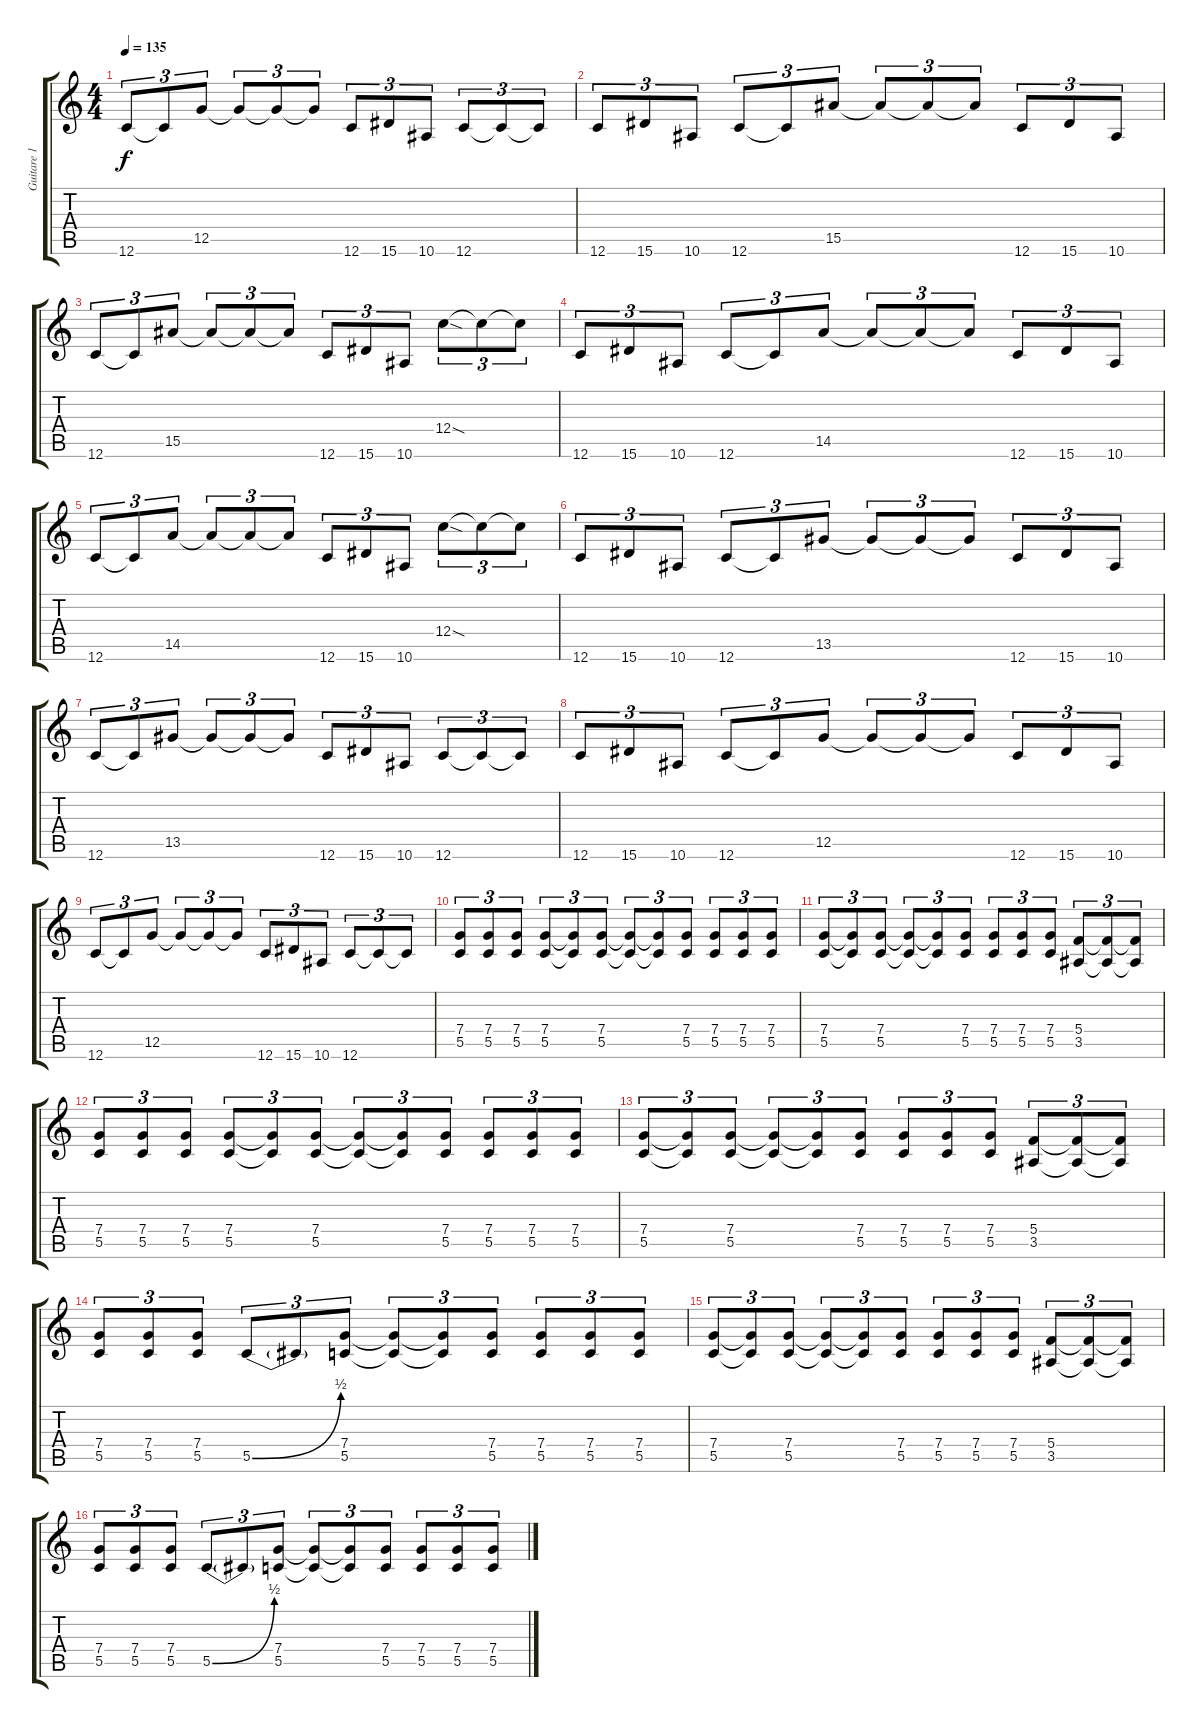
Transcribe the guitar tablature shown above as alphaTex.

\track ("Guitare 1" "Guitare 1") {instrument distortionguitar}
\staff {score tabs}
\tuning (E4 C4 G3 C3 G2 C2) {hide}
\ts (4 4)
\tempo 135
\clef g2
\ks c
12.6.8{tu (3 2) dy f} 12.6{t}.8{tu (3 2)} 12.5.8{tu (3 2)} 12.5{t}.8{tu (3 2)} 12.5{t}.8{tu (3 2)} 12.5{t}.8{tu (3 2)} 12.6.8{tu (3 2)} 15.6.8{tu (3 2)} 10.6.8{tu (3 2)} 12.6.8{tu (3 2)} 12.6{t}.8{tu (3 2)} 12.6{t}.8{tu (3 2)} |
12.6.8{tu (3 2)} 15.6.8{tu (3 2)} 10.6.8{tu (3 2)} 12.6.8{tu (3 2)} 12.6{t}.8{tu (3 2)} 15.5.8{tu (3 2)} 15.5{t}.8{tu (3 2)} 15.5{t}.8{tu (3 2)} 15.5{t}.8{tu (3 2)} 12.6.8{tu (3 2)} 15.6.8{tu (3 2)} 10.6.8{tu (3 2)} |
12.6.8{tu (3 2)} 12.6{t}.8{tu (3 2)} 15.5.8{tu (3 2)} 15.5{t}.8{tu (3 2)} 15.5{t}.8{tu (3 2)} 15.5{t}.8{tu (3 2)} 12.6.8{tu (3 2)} 15.6.8{tu (3 2)} 10.6.8{tu (3 2)} 12.4{sod}.8{tu (3 2)} 12.4{t}.8{tu (3 2)} 12.4{t}.8{tu (3 2)} |
12.6.8{tu (3 2)} 15.6.8{tu (3 2)} 10.6.8{tu (3 2)} 12.6.8{tu (3 2)} 12.6{t}.8{tu (3 2)} 14.5.8{tu (3 2)} 14.5{t}.8{tu (3 2)} 14.5{t}.8{tu (3 2)} 14.5{t}.8{tu (3 2)} 12.6.8{tu (3 2)} 15.6.8{tu (3 2)} 10.6.8{tu (3 2)} |
12.6.8{tu (3 2)} 12.6{t}.8{tu (3 2)} 14.5.8{tu (3 2)} 14.5{t}.8{tu (3 2)} 14.5{t}.8{tu (3 2)} 14.5{t}.8{tu (3 2)} 12.6.8{tu (3 2)} 15.6.8{tu (3 2)} 10.6.8{tu (3 2)} 12.4{sod}.8{tu (3 2)} 12.4{t}.8{tu (3 2)} 12.4{t}.8{tu (3 2)} |
12.6.8{tu (3 2)} 15.6.8{tu (3 2)} 10.6.8{tu (3 2)} 12.6.8{tu (3 2)} 12.6{t}.8{tu (3 2)} 13.5.8{tu (3 2)} 13.5{t}.8{tu (3 2)} 13.5{t}.8{tu (3 2)} 13.5{t}.8{tu (3 2)} 12.6.8{tu (3 2)} 15.6.8{tu (3 2)} 10.6.8{tu (3 2)} |
12.6.8{tu (3 2)} 12.6{t}.8{tu (3 2)} 13.5.8{tu (3 2)} 13.5{t}.8{tu (3 2)} 13.5{t}.8{tu (3 2)} 13.5{t}.8{tu (3 2)} 12.6.8{tu (3 2)} 15.6.8{tu (3 2)} 10.6.8{tu (3 2)} 12.6.8{tu (3 2)} 12.6{t}.8{tu (3 2)} 12.6{t}.8{tu (3 2)} |
12.6.8{tu (3 2)} 15.6.8{tu (3 2)} 10.6.8{tu (3 2)} 12.6.8{tu (3 2)} 12.6{t}.8{tu (3 2)} 12.5.8{tu (3 2)} 12.5{t}.8{tu (3 2)} 12.5{t}.8{tu (3 2)} 12.5{t}.8{tu (3 2)} 12.6.8{tu (3 2)} 15.6.8{tu (3 2)} 10.6.8{tu (3 2)} |
12.6.8{tu (3 2)} 12.6{t}.8{tu (3 2)} 12.5.8{tu (3 2)} 12.5{t}.8{tu (3 2)} 12.5{t}.8{tu (3 2)} 12.5{t}.8{tu (3 2)} 12.6.8{tu (3 2)} 15.6.8{tu (3 2)} 10.6.8{tu (3 2)} 12.6.8{tu (3 2)} 12.6{t}.8{tu (3 2)} 12.6{t}.8{tu (3 2)} |
(7.4 5.5).8{tu (3 2)} (7.4 5.5).8{tu (3 2)} (7.4 5.5).8{tu (3 2)} (7.4 5.5).8{tu (3 2)} (7.4{t} 5.5{t}).8{tu (3 2)} (7.4 5.5).8{tu (3 2)} (7.4{t} 5.5{t}).8{tu (3 2)} (7.4{t} 5.5{t}).8{tu (3 2)} (7.4 5.5).8{tu (3 2)} (7.4 5.5).8{tu (3 2)} (7.4 5.5).8{tu (3 2)} (7.4 5.5).8{tu (3 2)} |
(7.4 5.5).8{tu (3 2)} (7.4{t} 5.5{t}).8{tu (3 2)} (7.4 5.5).8{tu (3 2)} (7.4{t} 5.5{t}).8{tu (3 2)} (7.4{t} 5.5{t}).8{tu (3 2)} (7.4 5.5).8{tu (3 2)} (7.4 5.5).8{tu (3 2)} (7.4 5.5).8{tu (3 2)} (7.4 5.5).8{tu (3 2)} (5.4 3.5).8{tu (3 2)} (5.4{t} 3.5{t}).8{tu (3 2)} (5.4{t} 3.5{t}).8{tu (3 2)} |
(7.4 5.5).8{tu (3 2)} (7.4 5.5).8{tu (3 2)} (7.4 5.5).8{tu (3 2)} (7.4 5.5).8{tu (3 2)} (7.4{t} 5.5{t}).8{tu (3 2)} (7.4 5.5).8{tu (3 2)} (7.4{t} 5.5{t}).8{tu (3 2)} (7.4{t} 5.5{t}).8{tu (3 2)} (7.4 5.5).8{tu (3 2)} (7.4 5.5).8{tu (3 2)} (7.4 5.5).8{tu (3 2)} (7.4 5.5).8{tu (3 2)} |
(7.4 5.5).8{tu (3 2)} (7.4{t} 5.5{t}).8{tu (3 2)} (7.4 5.5).8{tu (3 2)} (7.4{t} 5.5{t}).8{tu (3 2)} (7.4{t} 5.5{t}).8{tu (3 2)} (7.4 5.5).8{tu (3 2)} (7.4 5.5).8{tu (3 2)} (7.4 5.5).8{tu (3 2)} (7.4 5.5).8{tu (3 2)} (5.4 3.5).8{tu (3 2)} (5.4{t} 3.5{t}).8{tu (3 2)} (5.4{t} 3.5{t}).8{tu (3 2)} |
(7.4 5.5).8{tu (3 2)} (7.4 5.5).8{tu (3 2)} (7.4 5.5).8{tu (3 2)} 5.5{be (bend 0 0 60 2)}.8{tu (3 2)} 5.5{t}.8{tu (3 2)} (7.4 5.5).8{tu (3 2)} (7.4{t} 5.5{t}).8{tu (3 2)} (7.4{t} 5.5{t}).8{tu (3 2)} (7.4 5.5).8{tu (3 2)} (7.4 5.5).8{tu (3 2)} (7.4 5.5).8{tu (3 2)} (7.4 5.5).8{tu (3 2)} |
(7.4 5.5).8{tu (3 2)} (7.4{t} 5.5{t}).8{tu (3 2)} (7.4 5.5).8{tu (3 2)} (7.4{t} 5.5{t}).8{tu (3 2)} (7.4{t} 5.5{t}).8{tu (3 2)} (7.4 5.5).8{tu (3 2)} (7.4 5.5).8{tu (3 2)} (7.4 5.5).8{tu (3 2)} (7.4 5.5).8{tu (3 2)} (5.4 3.5).8{tu (3 2)} (5.4{t} 3.5{t}).8{tu (3 2)} (5.4{t} 3.5{t}).8{tu (3 2)} |
(7.4 5.5).8{tu (3 2)} (7.4 5.5).8{tu (3 2)} (7.4 5.5).8{tu (3 2)} 5.5{be (bend 0 0 60 2)}.8{tu (3 2)} 5.5{t}.8{tu (3 2)} (7.4 5.5).8{tu (3 2)} (7.4{t} 5.5{t}).8{tu (3 2)} (7.4{t} 5.5{t}).8{tu (3 2)} (7.4 5.5).8{tu (3 2)} (7.4 5.5).8{tu (3 2)} (7.4 5.5).8{tu (3 2)} (7.4 5.5).8{tu (3 2)}
